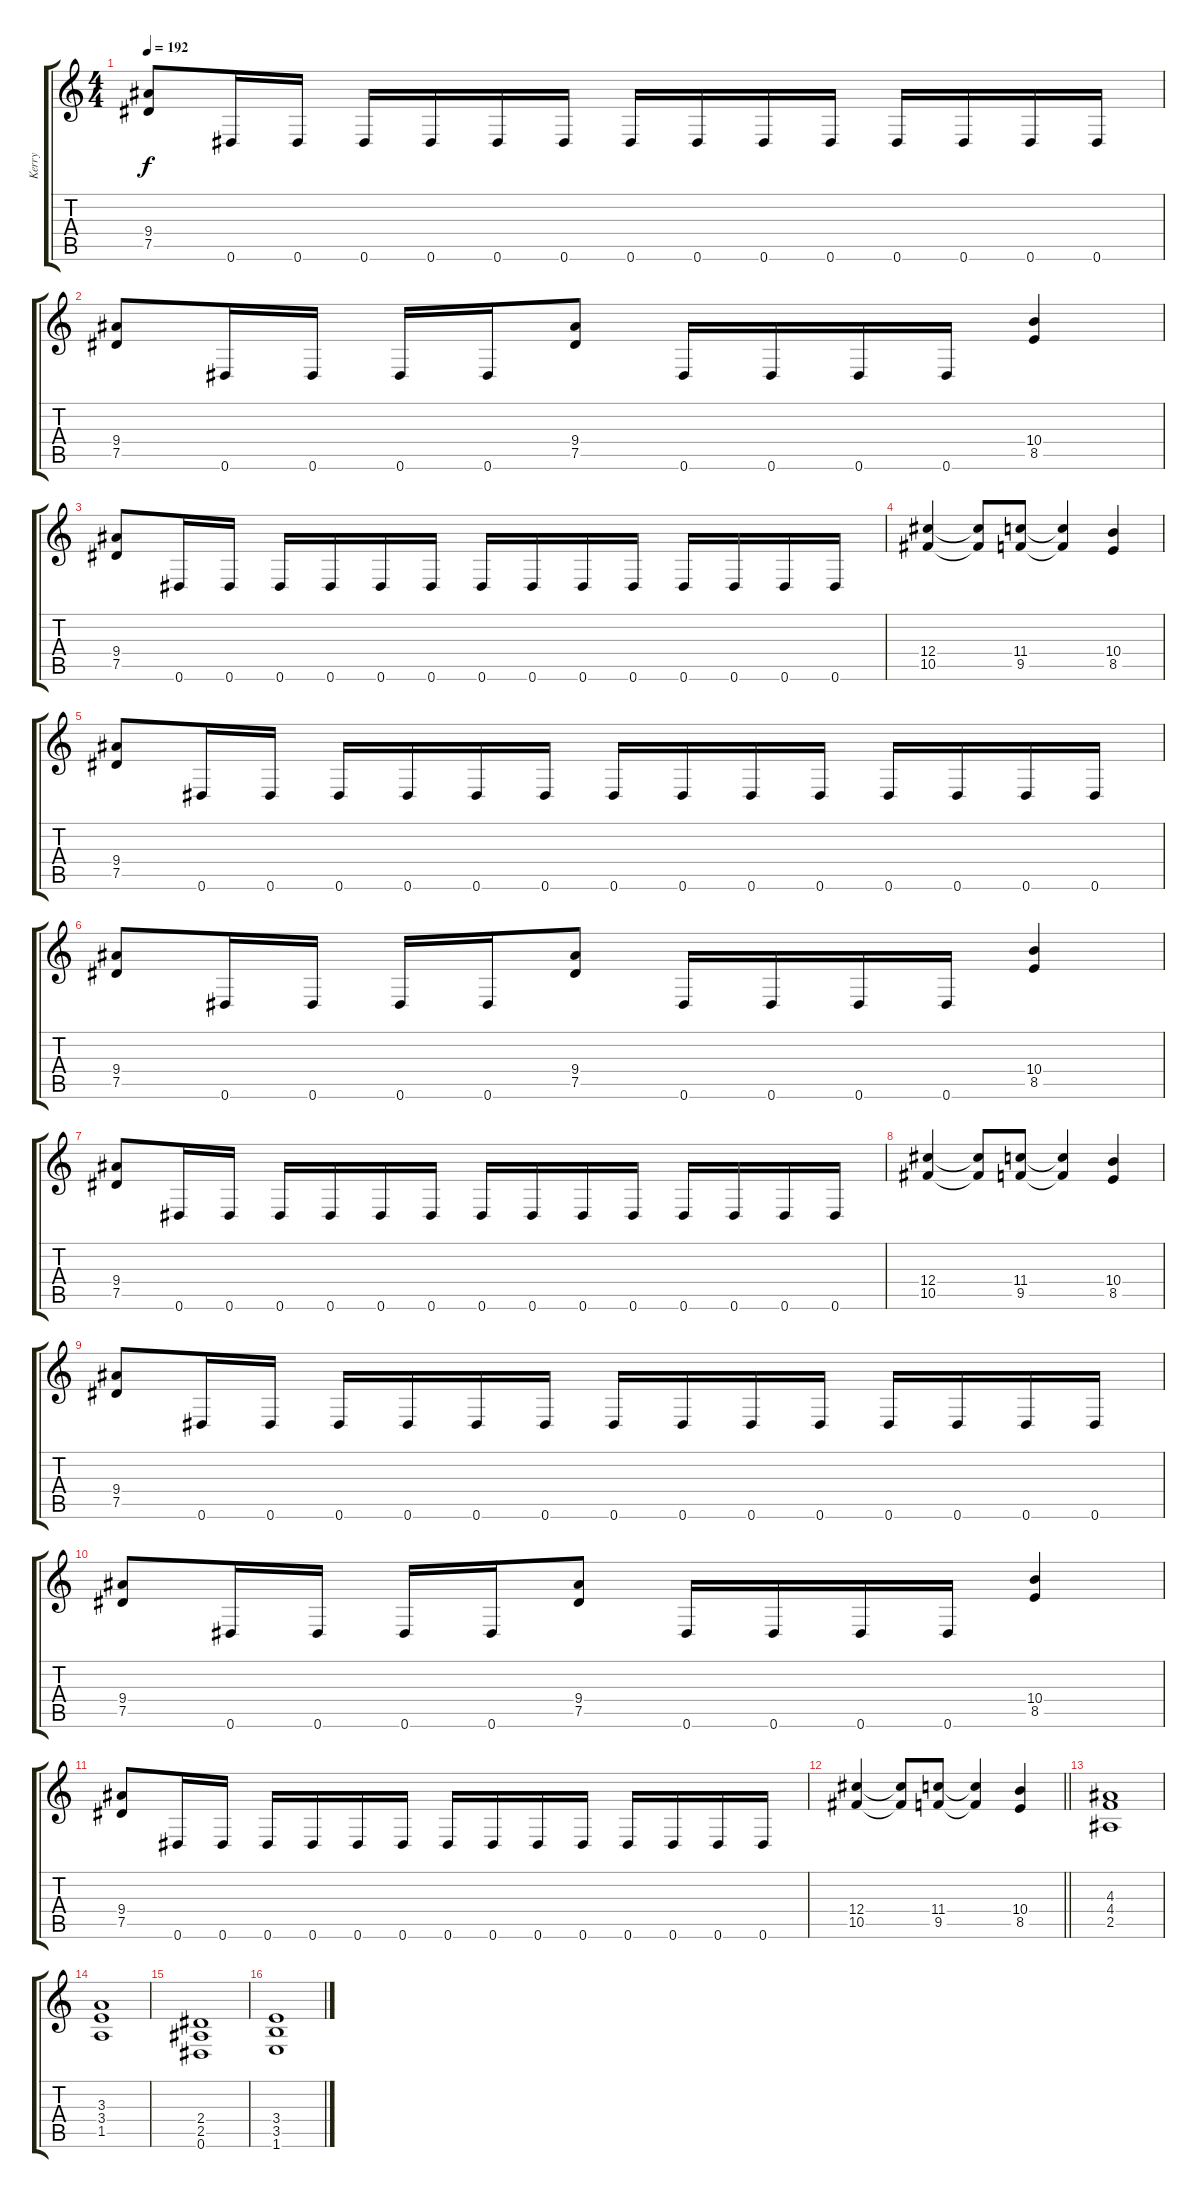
\track ("Kerry" "Kerry") {instrument distortionguitar}
\staff {score tabs}
\tuning (Eb4 Bb3 Gb3 Db3 Ab2 Eb2) {hide}
\ts (4 4)
\tempo 192
\clef g2
\ks c
(9.4 7.5).8{dy f} 0.6.16 0.6.16 0.6.16 0.6.16 0.6.16 0.6.16 0.6.16 0.6.16 0.6.16 0.6.16 0.6.16 0.6.16 0.6.16 0.6.16 |
(9.4 7.5).8 0.6.16 0.6.16 0.6.16 0.6.16 (9.4 7.5).8 0.6.16 0.6.16 0.6.16 0.6.16 (10.4 8.5).4 |
(9.4 7.5).8 0.6.16 0.6.16 0.6.16 0.6.16 0.6.16 0.6.16 0.6.16 0.6.16 0.6.16 0.6.16 0.6.16 0.6.16 0.6.16 0.6.16 |
(12.4 10.5).4 (12.4{t} 10.5{t}).8 (11.4 9.5).8 (11.4{t} 9.5{t}).4 (10.4 8.5).4 |
(9.4 7.5).8 0.6.16 0.6.16 0.6.16 0.6.16 0.6.16 0.6.16 0.6.16 0.6.16 0.6.16 0.6.16 0.6.16 0.6.16 0.6.16 0.6.16 |
(9.4 7.5).8 0.6.16 0.6.16 0.6.16 0.6.16 (9.4 7.5).8 0.6.16 0.6.16 0.6.16 0.6.16 (10.4 8.5).4 |
(9.4 7.5).8 0.6.16 0.6.16 0.6.16 0.6.16 0.6.16 0.6.16 0.6.16 0.6.16 0.6.16 0.6.16 0.6.16 0.6.16 0.6.16 0.6.16 |
(12.4 10.5).4 (12.4{t} 10.5{t}).8 (11.4 9.5).8 (11.4{t} 9.5{t}).4 (10.4 8.5).4 |
(9.4 7.5).8 0.6.16 0.6.16 0.6.16 0.6.16 0.6.16 0.6.16 0.6.16 0.6.16 0.6.16 0.6.16 0.6.16 0.6.16 0.6.16 0.6.16 |
(9.4 7.5).8 0.6.16 0.6.16 0.6.16 0.6.16 (9.4 7.5).8 0.6.16 0.6.16 0.6.16 0.6.16 (10.4 8.5).4 |
(9.4 7.5).8 0.6.16 0.6.16 0.6.16 0.6.16 0.6.16 0.6.16 0.6.16 0.6.16 0.6.16 0.6.16 0.6.16 0.6.16 0.6.16 0.6.16 |
\barLineRight lightlight
(12.4 10.5).4 (12.4{t} 10.5{t}).8 (11.4 9.5).8 (11.4{t} 9.5{t}).4 (10.4 8.5).4 |
(4.3 4.4 2.5).1{volume 13} |
(3.3 3.4 1.5).1 |
(2.4 2.5 0.6).1 |
(3.4 3.5 1.6).1
